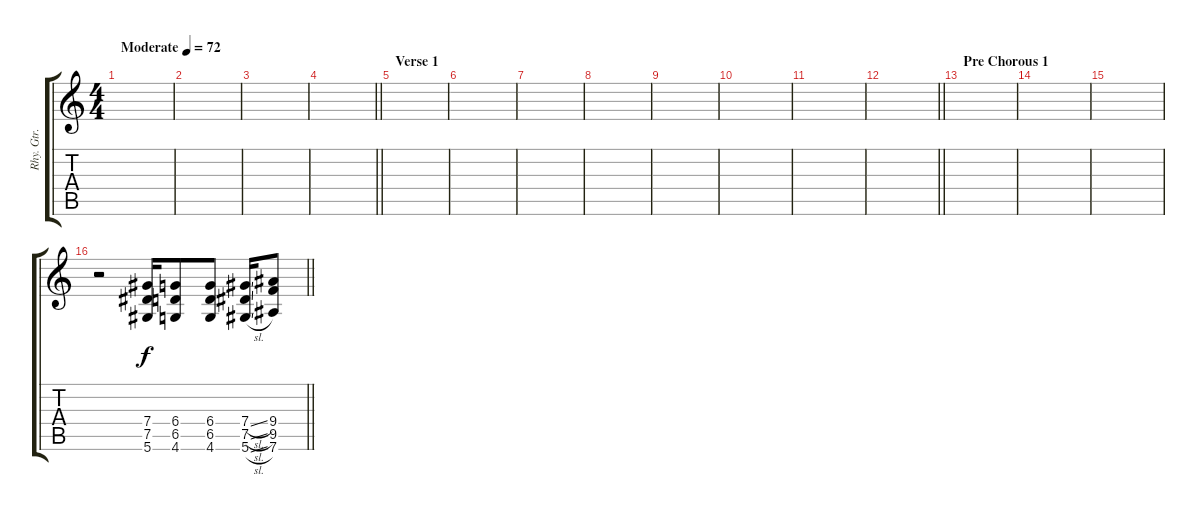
\track ("Rhy. Gtr. 2" "Rhy. Gtr. ") {instrument distortionguitar}
\staff {score tabs}
\tuning (Eb4 Bb3 Gb3 Db3 Ab2 Eb2) {hide}
\ts (4 4)
\tempo (72 "Moderate")
\clef g2
\ks c
|
|
|
\barLineRight lightlight
|
\section ("" "Verse 1")
|
|
|
|
|
|
|
\barLineRight lightlight
|
\section ("" "Pre Chorous 1")
|
|
|
\barLineRight lightlight
r.2 (7.4 7.5 5.6).16 (6.4 6.5 4.6).8 (6.4 6.5 4.6).8 (7.4{sl} 7.5{sl} 5.6{sl}).16 (9.4 9.5 7.6).8
